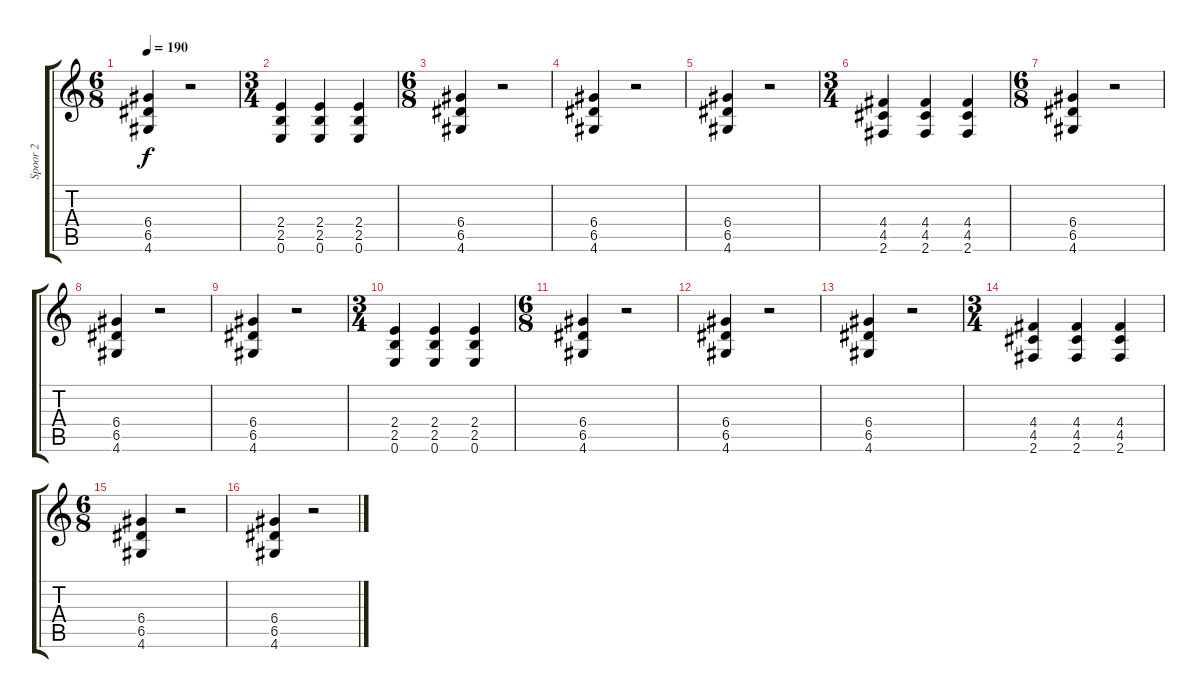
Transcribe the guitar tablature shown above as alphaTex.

\track ("Spoor 2" "Spoor 2") {instrument distortionguitar}
\staff {score tabs}
\tuning (E4 B3 G3 D3 A2 E2) {hide}
\ts (6 8)
\tempo 190
\clef g2
\ks c
(6.4 6.5 4.6).4{dy f} r.2 |
\ts (3 4)
(2.4 2.5 0.6).4 (2.4 2.5 0.6).4 (2.4 2.5 0.6).4 |
\ts (6 8)
(6.4 6.5 4.6).4 r.2 |
(6.4 6.5 4.6).4 r.2 |
(6.4 6.5 4.6).4 r.2 |
\ts (3 4)
(4.4 4.5 2.6).4 (4.4 4.5 2.6).4 (4.4 4.5 2.6).4 |
\ts (6 8)
(6.4 6.5 4.6).4 r.2 |
(6.4 6.5 4.6).4 r.2 |
(6.4 6.5 4.6).4 r.2 |
\ts (3 4)
(2.4 2.5 0.6).4 (2.4 2.5 0.6).4 (2.4 2.5 0.6).4 |
\ts (6 8)
(6.4 6.5 4.6).4 r.2 |
(6.4 6.5 4.6).4 r.2 |
(6.4 6.5 4.6).4 r.2 |
\ts (3 4)
(4.4 4.5 2.6).4 (4.4 4.5 2.6).4 (4.4 4.5 2.6).4 |
\ts (6 8)
(6.4 6.5 4.6).4 r.2 |
(6.4 6.5 4.6).4 r.2
